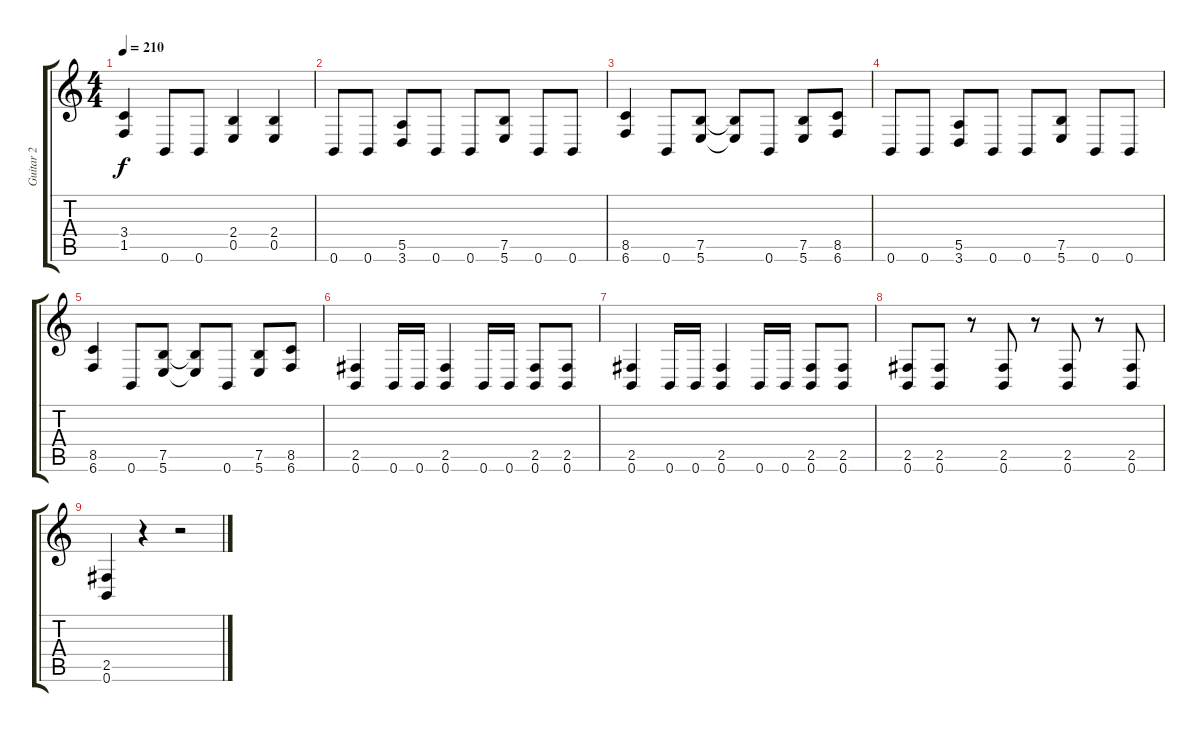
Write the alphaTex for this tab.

\track ("Guitar 2" "Guitar 2") {instrument overdrivenguitar}
\staff {score tabs}
\tuning (B3 Gb3 D3 A2 E2 B1) {hide}
\ts (4 4)
\tempo 210
\clef g2
\ks c
(3.4 1.5).4{dy f} 0.6.8 0.6.8 (2.4 0.5).4 (2.4 0.5).4 |
0.6.8 0.6.8 (5.5 3.6).8 0.6.8 0.6.8 (7.5 5.6).8 0.6.8 0.6.8 |
(8.5 6.6).4 0.6.8 (7.5 5.6).8 (7.5{t} 5.6{t}).8 0.6.8 (7.5 5.6).8 (8.5 6.6).8 |
0.6.8 0.6.8 (5.5 3.6).8 0.6.8 0.6.8 (7.5 5.6).8 0.6.8 0.6.8 |
(8.5 6.6).4 0.6.8 (7.5 5.6).8 (7.5{t} 5.6{t}).8 0.6.8 (7.5 5.6).8 (8.5 6.6).8 |
(2.5 0.6).4 0.6.16 0.6.16 (2.5 0.6).4 0.6.16 0.6.16 (2.5 0.6).8 (2.5 0.6).8 |
(2.5 0.6).4 0.6.16 0.6.16 (2.5 0.6).4 0.6.16 0.6.16 (2.5 0.6).8 (2.5 0.6).8 |
(2.5 0.6).8 (2.5 0.6).8 r.8 (2.5 0.6).8 r.8 (2.5 0.6).8 r.8 (2.5 0.6).8 |
(2.5 0.6).4 r.4 r.2
